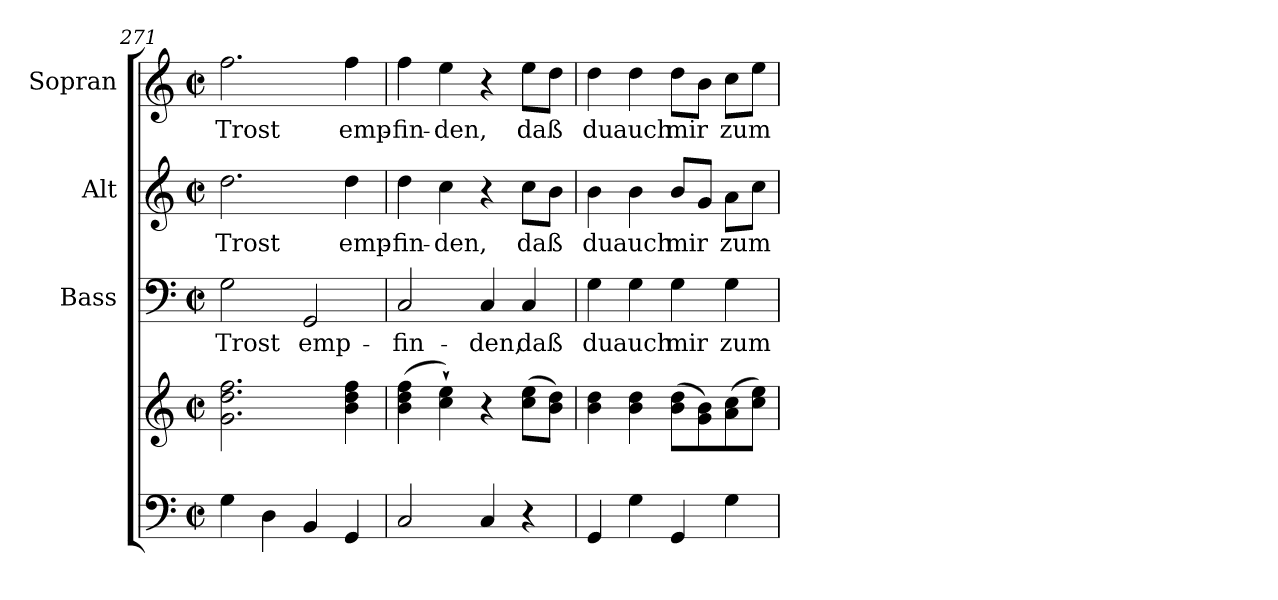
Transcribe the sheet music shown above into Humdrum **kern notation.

**kern	**kern	**kern	**text	**kern	**text	**kern	**text
*part4	*part4	*part3	*part3	*part2	*part2	*part1	*part1
*staff5	*staff4	*staff3	*staff3	*staff2	*staff2	*staff1	*staff1
*	*	*I"Bass	*	*I"Alt	*	*I"Sopran	*
*	*	*I'B.	*	*I'A.	*	*I'S.	*
*clefF4	*clefG2	*clefF4	*	*clefG2	*	*clefG2	*
*k[]	*k[]	*k[]	*	*k[]	*	*k[]	*
*C:	*C:	*C:	*	*C:	*	*C:	*
*M2/2	*M2/2	*M2/2	*	*M2/2	*	*M2/2	*
*met(c|)	*met(c|)	*met(c|)	*	*met(c|)	*	*met(c|)	*
=271	=271	=271	=271	=271	=271	=271	=271
!	!	!	!LO:LY:b	!	!LO:LY:b	!	!LO:LY:b
4G\	2.g\ 2.dd\ 2.ff\	2G\	Trost	2.dd\	Trost	2.ff\	Trost
4D\	.	.	.	.	.	.	.
!	!	!	!LO:LY:b	!	!	!	!
4BB/	.	2GG/	emp-	.	.	.	.
!	!	!	!	!	!LO:LY:b	!	!LO:LY:b
4GG/	4b\ 4dd\ 4ff\	.	.	4dd\	emp-	4ff\	emp-
=272	=272	=272	=272	=272	=272	=272	=272
!	!	!	!LO:LY:b	!	!LO:LY:b	!	!LO:LY:b
2C/	(>4b\ 4dd\ 4ff\	2C/	-fin-	4dd\	-fin-	4ff\	-fin-
!	!	!	!	!	!LO:LY:b	!	!LO:LY:b
.	4cc\`> 4ee\`>)	.	.	4cc\	-den,	4ee\	-den,
!	!	!	!LO:LY:b	!	!	!	!
4C/	4r	4C/	-den,	4r	.	4r	.
!	!	!	!LO:LY:b	!	!LO:LY:b	!	!LO:LY:b
4r	(>8cc\ 8ee\L	4C/	daß	8cc\L	daß	8ee\L	daß
.	8b\ 8dd\J)	.	.	8b\J	.	8dd\J	.
=273	=273	=273	=273	=273	=273	=273	=273
!	!	!	!LO:LY:b	!	!LO:LY:b	!	!LO:LY:b
4GG/	4b\ 4dd\	4G\	du	4b\	du	4dd\	du
!	!	!	!LO:LY:b	!	!LO:LY:b	!	!LO:LY:b
4G\	4b\ 4dd\	4G\	auch	4b\	auch	4dd\	auch
!	!	!	!LO:LY:b	!	!LO:LY:b	!	!LO:LY:b
4GG/	(>8b\ 8dd\L	4G\	mir	8b/L	mir	8dd\L	mir
.	8g\ 8b\)	.	.	8g/J	.	8b\J	.
!	!	!	!LO:LY:b	!	!LO:LY:b	!	!LO:LY:b
4G\	(>8a\ 8cc\	4G\	zum	8a\L	zum	8cc\L	zum
.	8cc\ 8ee\J)	.	.	8cc\J	.	8ee\J	.
=	=	=	=	=	=	=	=
*-	*-	*-	*-	*-	*-	*-	*-
